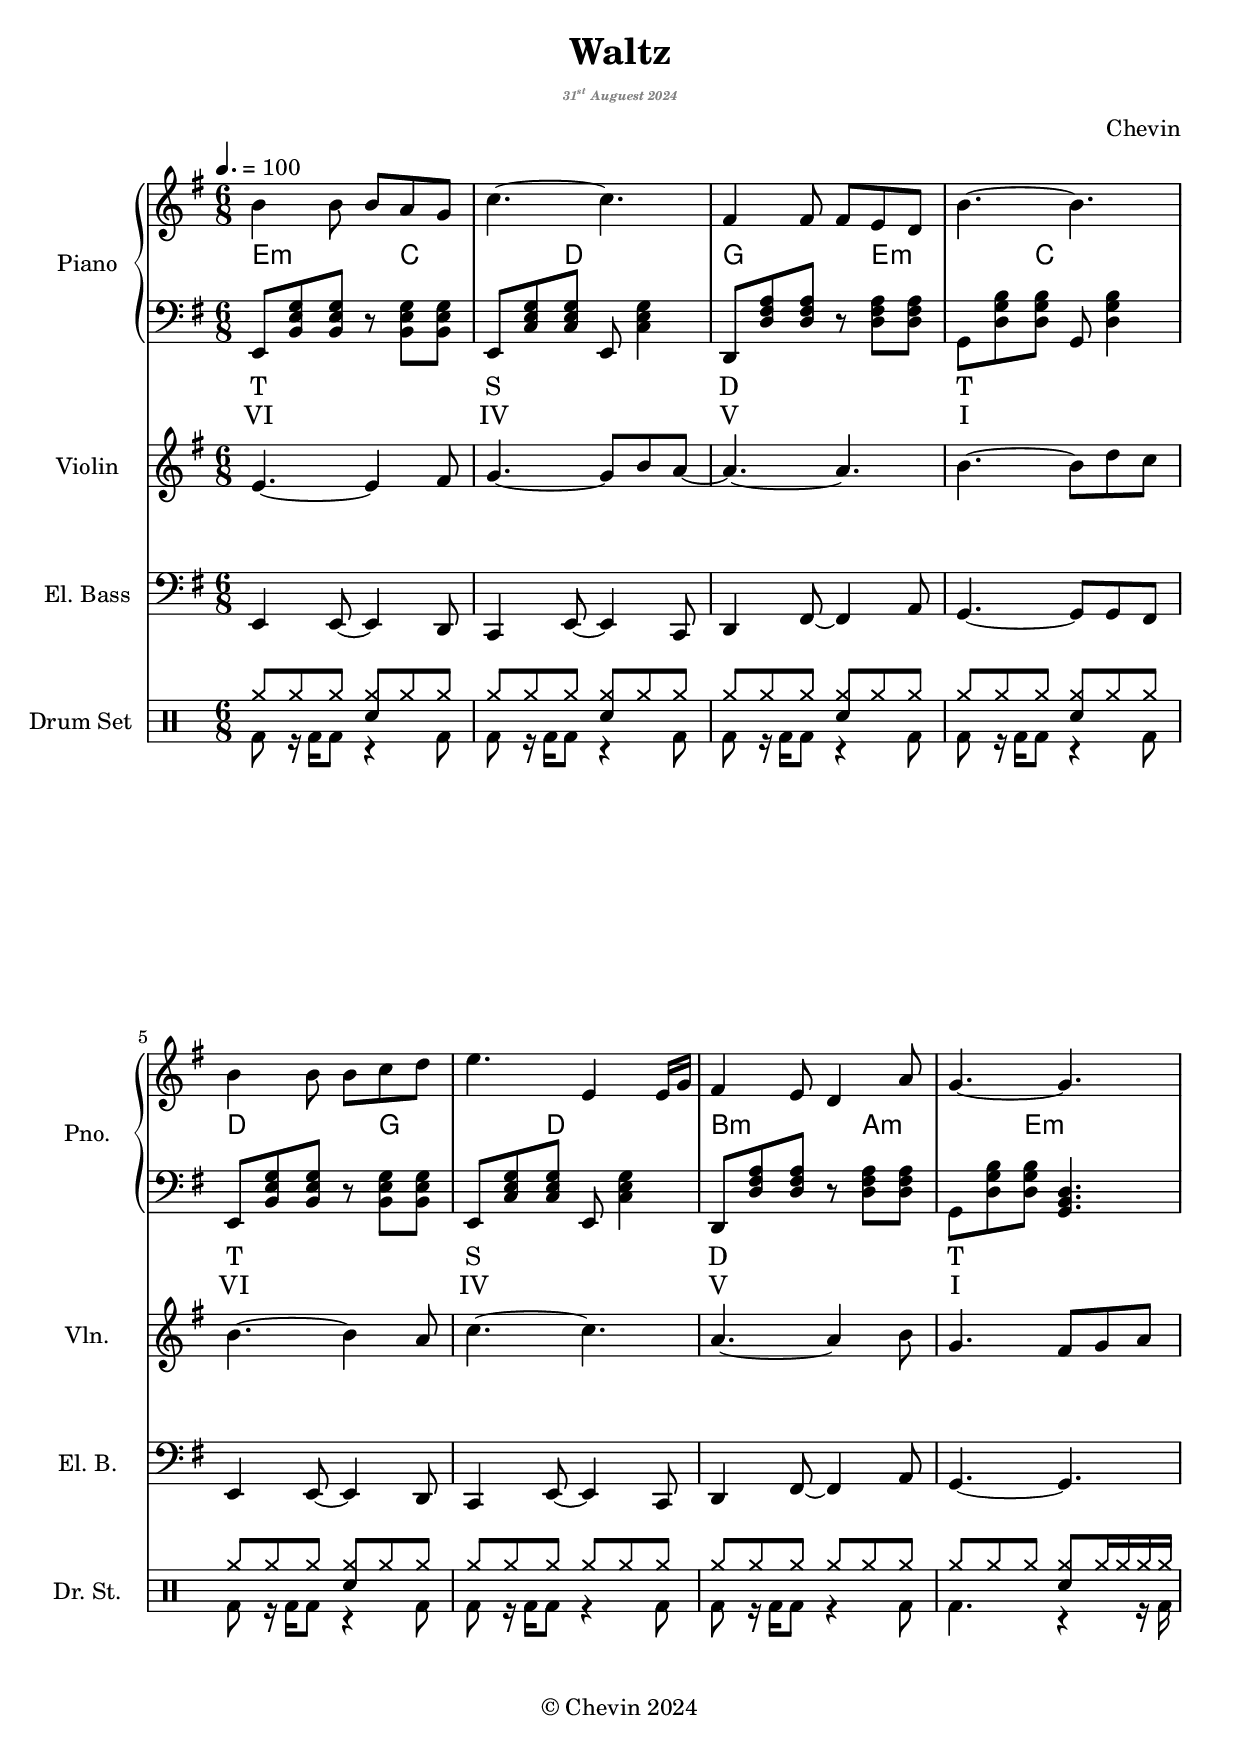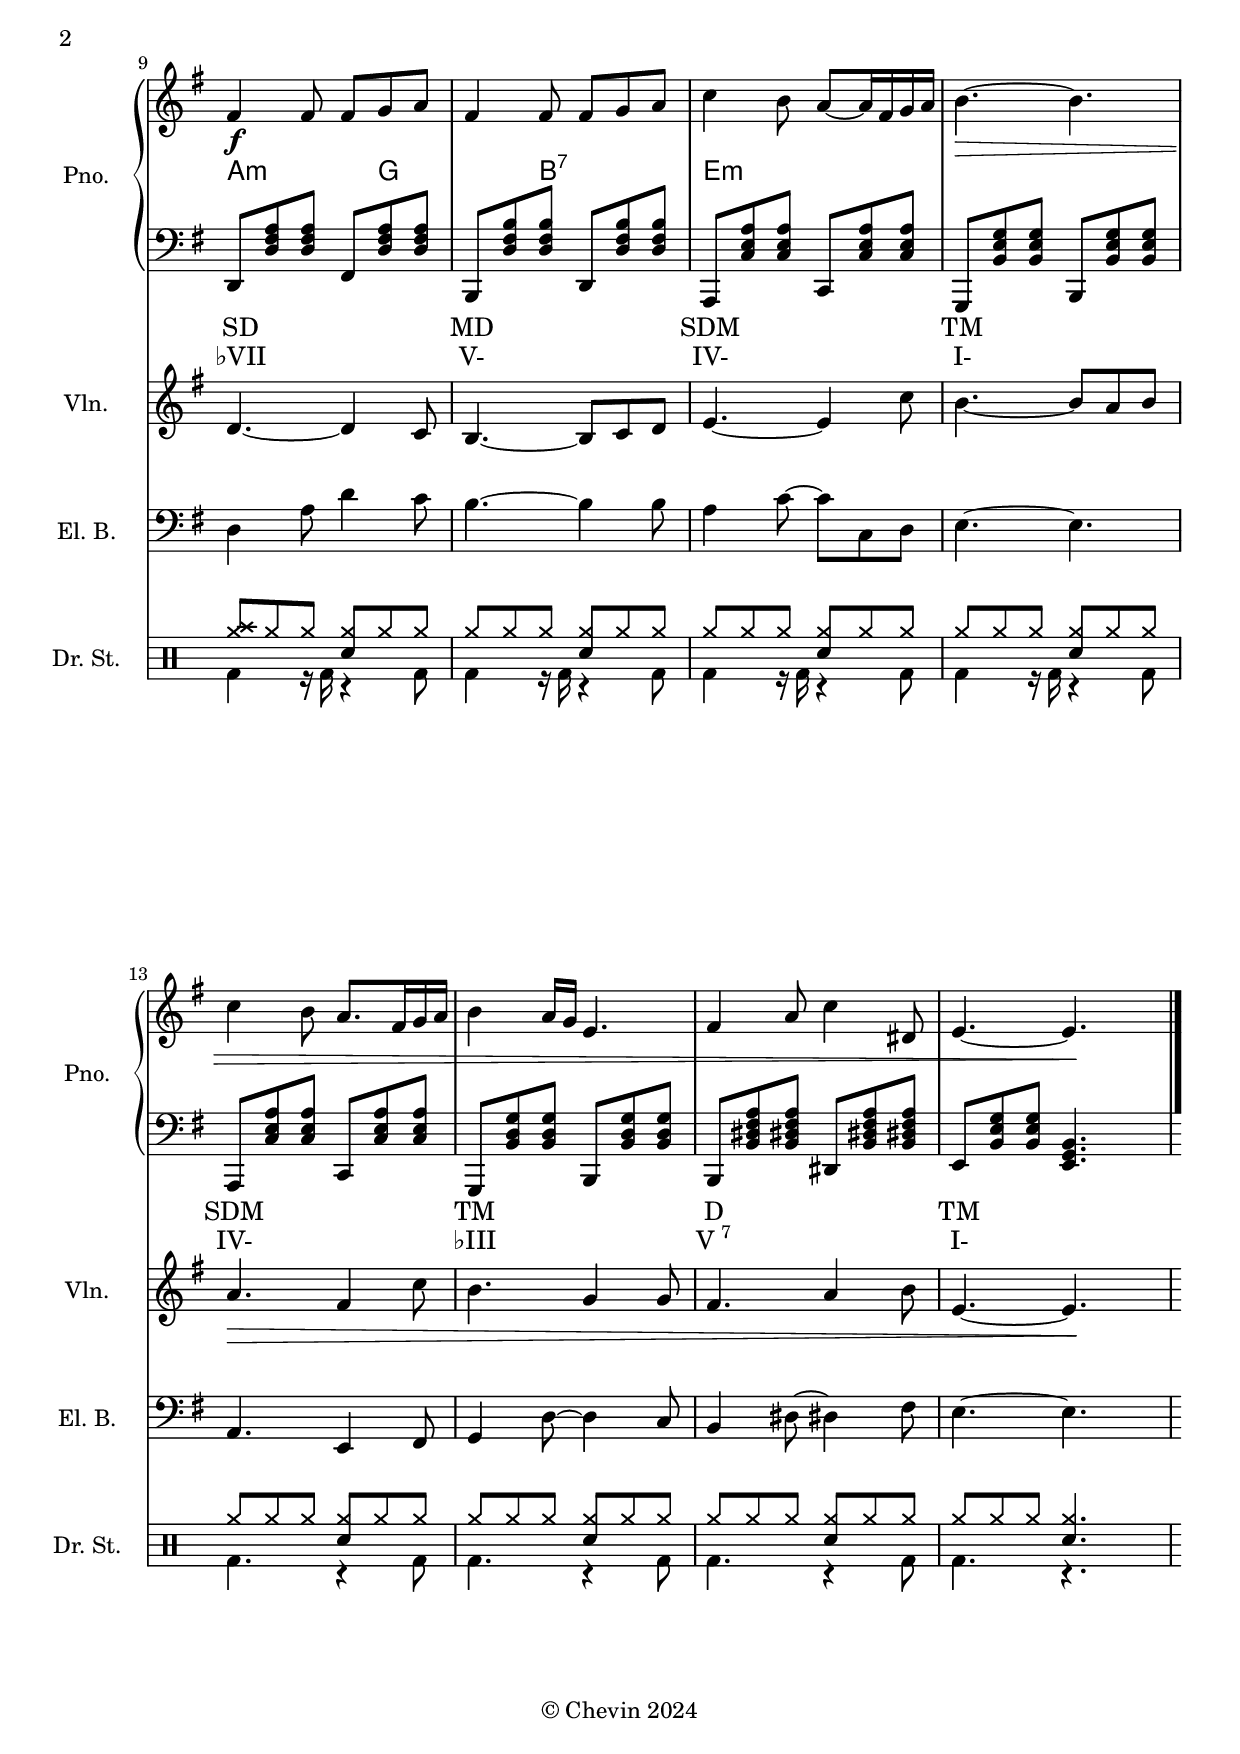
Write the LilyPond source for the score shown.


\version "2.24.4"

\header {
  title     = "Waltz"
  subtitle  = \markup {
    \override #'(font-size . -5)
    \italic \with-color "gray"
    {\concat { "31"\super{"st"} } "Auguest 2024"}
  }
  composer  = "Chevin"
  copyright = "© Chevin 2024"
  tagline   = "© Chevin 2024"
}

\score {
  \layout {
    indent       = 1.5\cm
    short-indent = 1.5\cm
    \context {
      \Score
      proportionalNotationDuration = #(ly:make-moment 1/10)
    }
  }
<<
  \new PianoStaff \with {
    instrumentName      = "Piano"
    shortInstrumentName = "Pno."
  }<<
    \new Staff {\tempo 4. = 100 \clef treble \key g \major \time 6/8
      b'4 b'8 b' a' g'            | 
      c''4.~c''                   |
      fis'4 fis'8 fis' e' d'      |
      b'4.~b'                     |
  
      b'4 b'8 b' c'' d''          |
      e''4. e'4 e'16 g'           |
      fis'4 e'8 d'4 a'8           |
      g'4.~g'4.                   |
      
      fis'4\f fis'8 fis' g' a'    | % forte
      fis'4 fis'8 fis' g' a'      |
      c''4 b'8 a'~a'16 fis' g' a' |
      b'4.\>~b'                   | % decrescendo, 
  
      c''4 b'8 a'8. fis'16 g' a'  |
      b'4 a'16 g' e'4.            |
      fis'4 a'8 c''4 dis'8        |
      e'4.~e'4.     \!            | \fine
    }
    \new ChordNames {
      \chordmode {
        e2:m | c   | d   | g   |

        e:m  | c   | d   | g   |

        d    | b:m | a:m | e:m |

        a:m  | g   | b:7 | e:m |
      }
    }
    \new Staff { \clef bass \key g \major
      e,8 <b, e g> <b, e g> r <b, e g> <b, e g>        | 
      e,8 <c e g> <c e g> e, <c e g>4                  |
      d,8 <d fis a> <d fis a> r  <d fis a> <d fis a>   |
      g,8 <d g b> <d g b> g, <d g b>4                  |

      e,8 <b, e g> <b, e g> r <b, e g> <b, e g>        |
      e,8 <c e g> <c e g> e, <c e g>4                  |
      d,8 <d fis a> <d fis a> r  <d fis a> <d fis a>   |
      g,8 <d g b> <d g b> <g, b, d>4.                  |

      d,8 <d fis a> <d fis a> fis, <d fis a> <d fis a> |
      b,,8 <d fis b> <d fis b> d, <d fis b> <d fis b>  |
      a,,8 <c e a> <c e a> c, <c e a> <c e a>          |
      g,,8 <b, e g> <b, e g> b,, <b, e g> <b, e g>     |

      a,,8 <c e a> <c e a> c, <c e a> <c e a>          |
      g,,8 <b, d g> <b, d g> b,, <b, d g> <b, d g>     |
      b,,8 <b, dis! fis a> <b, dis! fis a> 
          dis, <b, dis! fis a> <b, dis! fis a>         |
      e,8 <b, e g> <b, e g> <e, g, b,>4.               |

    }
    \new Lyrics \lyricmode { %% harmonic analysis : Functional Harmony (Tonic, Subdominant, Dominant)
      T2.   S   D   T 
      T2.   S   D   T 
      SD2.  MD  SDM TM
      SDM2. TM  D   TM
    }
    \new Lyrics \lyricmode { %% harmonic analysis : Roman Numeral Analysis
      VI2. IV V I 
      VI2. IV V I 
      \markup{\concat{♭VII}}2. 
        V- 
        IV- 
        I- 
      IV-2. 
        \markup{\concat{♭III}} 
        \markup{V\super{7}} 
        I-
    }
  >>
  
  \new Staff \with {
    instrumentName      = "Violin"
    shortInstrumentName = "Vln."
  }{ \clef treble \key g \major \time 6/8
    e'4.~e'4 fis'8    |
    g'4.~g'8 b' a'~   |
    a'4.~a'           |
    b'4.~b'8 d'' c''  |

    b'4.~b'4 a'8      |
    c''4.~c''4.       |
    a'4.~a'4 b'8      |
    g'4. fis'8 g' a'  |

    d'4.~d'4 c'8      |
    b4.~b8 c' d'      |
    e'4.~e'4 c''8     |
    b'4.~b'8 a' b'    |

    a'4.\> fis'4 c''8 |
    b'4. g'4 g'8      |
    fis'4. a'4 b'8    |
    e'4.~e' \!        |
  }

  \new Staff \with {
    instrumentName      = "El. Bass"
    shortInstrumentName = "El. B."
  }{ \clef bass \key g \major \time 6/8
    e,4 e,8~e,4 d,8     |
    c,4 e,8~e,4 c,8     |
    d,4 fis,8~fis,4 a,8 |
    g,4.~g,8 g, fis,    |

    e,4 e,8~e,4 d,8     |
    c,4 e,8~e,4 c,8     |
    d,4 fis,8~fis,4 a,8 |
    g,4.~g,             |

    d4 a8 d'4 c'8       |
    b4.~b4 b8           |
    a4 c'8~c'8 c d      |
    e4.~e               |

    a,4. e,4 fis,8      |
    g,4 d8~d4 c8        |
    b,4 dis8~dis!4 fis8 |
    e4.~e               |
  }

  \new DrumStaff \with {
    instrumentName      = "Drum Set"
    shortInstrumentName = "Dr. St."
    drumStyleTable      = #weinberg-drums-style
  }{ \time 6/8
    \drummode {
      <<
        \new DrumVoice { \voiceOne
          \repeat unfold 5 {
            hh8 hh hh <hh sn> hh hh        |
          }
          \repeat unfold 2 {
            hh8 hh hh hh hh hh             |
          }
          hh8 hh hh  <hh sn> hh16 hh hh hh |

          <hh cymc>8 hh hh <hh sn> hh hh   |
          \repeat unfold 6 {
            hh8 hh hh <hh sn> hh hh        |
          }
          hh8 hh hh <hh sn>4.              |
        }
        \new DrumVoice { \voiceTwo
          \repeat unfold 7 {
            bd8 r16 bd16 bd8 r4 bd8        |
          }
          bd4. r4 r16 bd16

          \repeat unfold 4 {
            bd4 r16 bd16 r4 bd8            |
          }

          \repeat unfold 3 {
            bd4. r4 bd8                    |
          }
          bd4. r4.                         |
        }
      >>
    }
  }
>>
}
